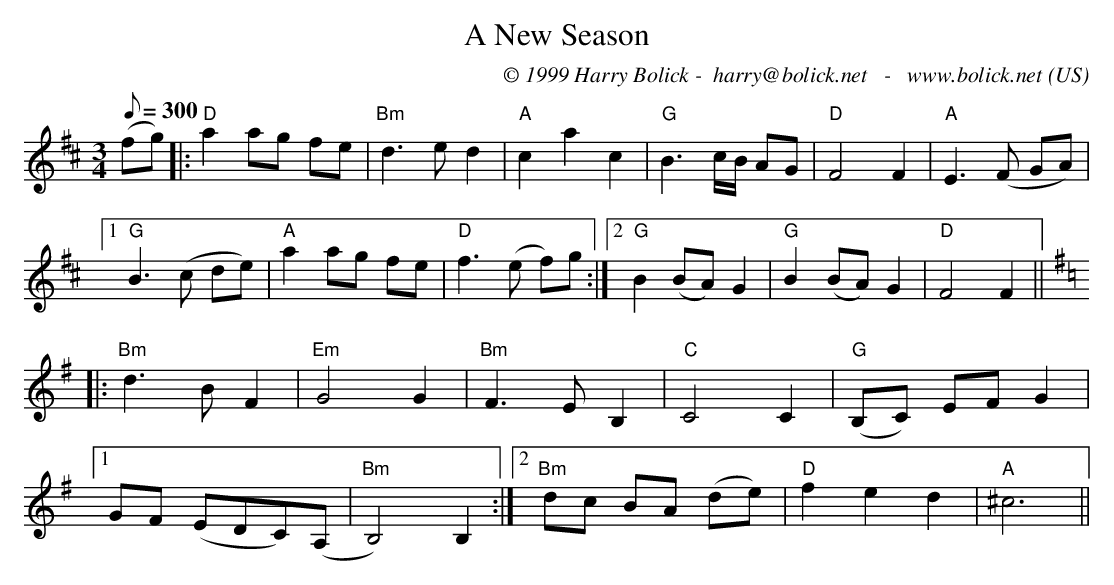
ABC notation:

X:1
T: A New Season
C: © 1999 Harry Bolick -  harry@bolick.net   -   www.bolick.net
O: US
M: 3/4
L: 1/8
Q: 300
K: D
(fg)|:"D"  a2 ag fe | "Bm" d3  ed2  |"A"  c2  a2c2 |"G"  B3  c/2B/2 AG |"D" F4 F2 | "A" E3 (F GA) |
[1 "G" B3 (c de) | "A" a2 ag fe |"D"  f3 (e f)g :|[2 "G"  B2 (BA) G2| "G"  B2 (BA) G2 | "D"  F4 F2 ||
K: G
|:"Bm"  d3 B F2 | "Em"  G4  G2 |"Bm"   F3 EB,2 |"C"  C4 C2 |"G" (B,C) EFG2 |
[1 GF  (EDC)(A, | "Bm"  B,4) B,2 :| [2 "Bm"   dc BA (de) | "D" f2 e2d2 | "A" ^c6 ||
